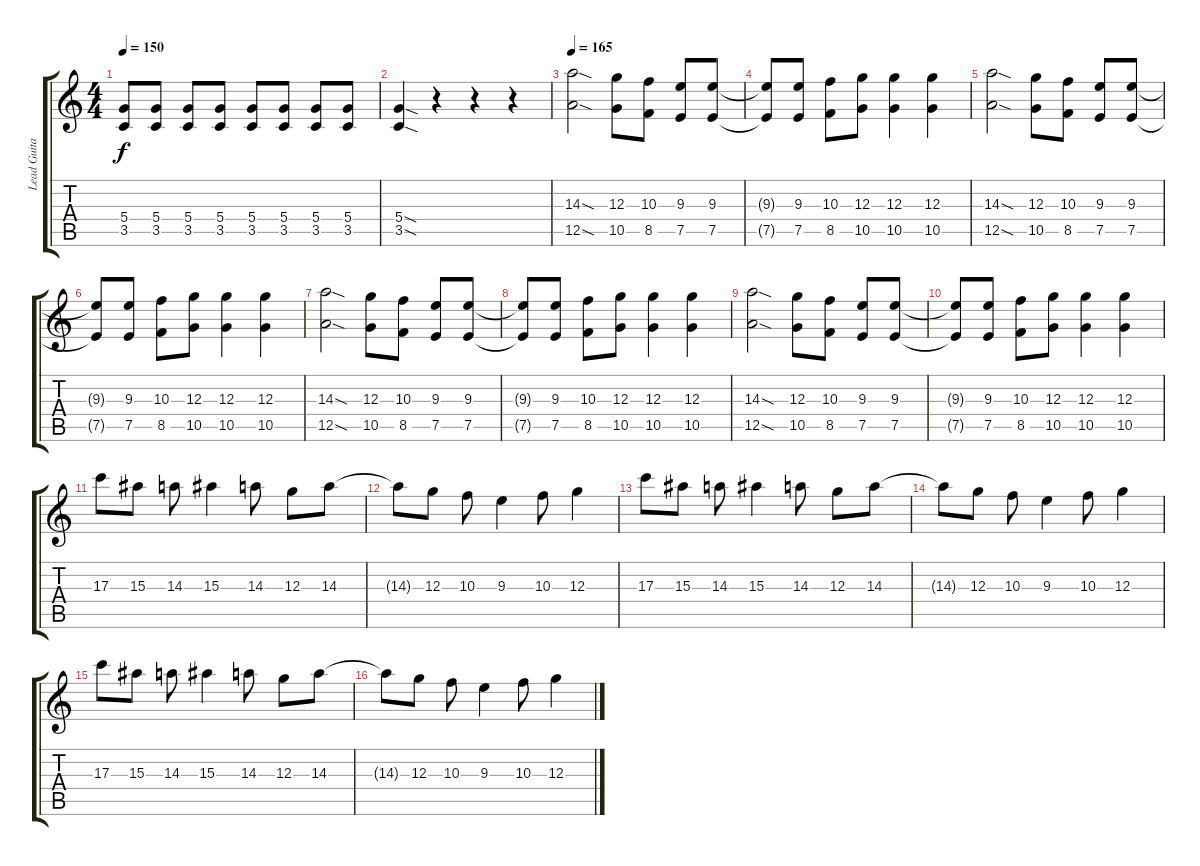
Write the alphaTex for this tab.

\track ("Lead Guitar" "Lead Guita") {instrument distortionguitar}
\staff {score tabs}
\tuning (E4 B3 G3 D3 A2 D2) {hide}
\ts (4 4)
\tempo 150
\clef g2
\ks c
(5.4 3.5).8{dy f} (5.4 3.5).8 (5.4 3.5).8 (5.4 3.5).8 (5.4 3.5).8 (5.4 3.5).8 (5.4 3.5).8 (5.4 3.5).8 |
(5.4{sod} 3.5{sod}).4 r.4 r.4 r.4 |
\tempo 165
(14.3{sod} 12.5{sod}).2 (12.3 10.5).8 (10.3 8.5).8 (9.3 7.5).8 (9.3 7.5).8 |
(9.3{t} 7.5{t}).8 (9.3 7.5).8 (10.3 8.5).8 (12.3 10.5).8 (12.3 10.5).4 (12.3 10.5).4 |
(14.3{sod} 12.5{sod}).2 (12.3 10.5).8 (10.3 8.5).8 (9.3 7.5).8 (9.3 7.5).8 |
(9.3{t} 7.5{t}).8 (9.3 7.5).8 (10.3 8.5).8 (12.3 10.5).8 (12.3 10.5).4 (12.3 10.5).4 |
(14.3{sod} 12.5{sod}).2 (12.3 10.5).8 (10.3 8.5).8 (9.3 7.5).8 (9.3 7.5).8 |
(9.3{t} 7.5{t}).8 (9.3 7.5).8 (10.3 8.5).8 (12.3 10.5).8 (12.3 10.5).4 (12.3 10.5).4 |
(14.3{sod} 12.5{sod}).2 (12.3 10.5).8 (10.3 8.5).8 (9.3 7.5).8 (9.3 7.5).8 |
(9.3{t} 7.5{t}).8 (9.3 7.5).8 (10.3 8.5).8 (12.3 10.5).8 (12.3 10.5).4 (12.3 10.5).4 |
17.3.8 15.3.8 14.3.8 15.3.4 14.3.8 12.3.8 14.3.8 |
14.3{t}.8 12.3.8 10.3.8 9.3.4 10.3.8 12.3.4 |
17.3.8 15.3.8 14.3.8 15.3.4 14.3.8 12.3.8 14.3.8 |
14.3{t}.8 12.3.8 10.3.8 9.3.4 10.3.8 12.3.4 |
17.3.8 15.3.8 14.3.8 15.3.4 14.3.8 12.3.8 14.3.8 |
14.3{t}.8 12.3.8 10.3.8 9.3.4 10.3.8 12.3.4
